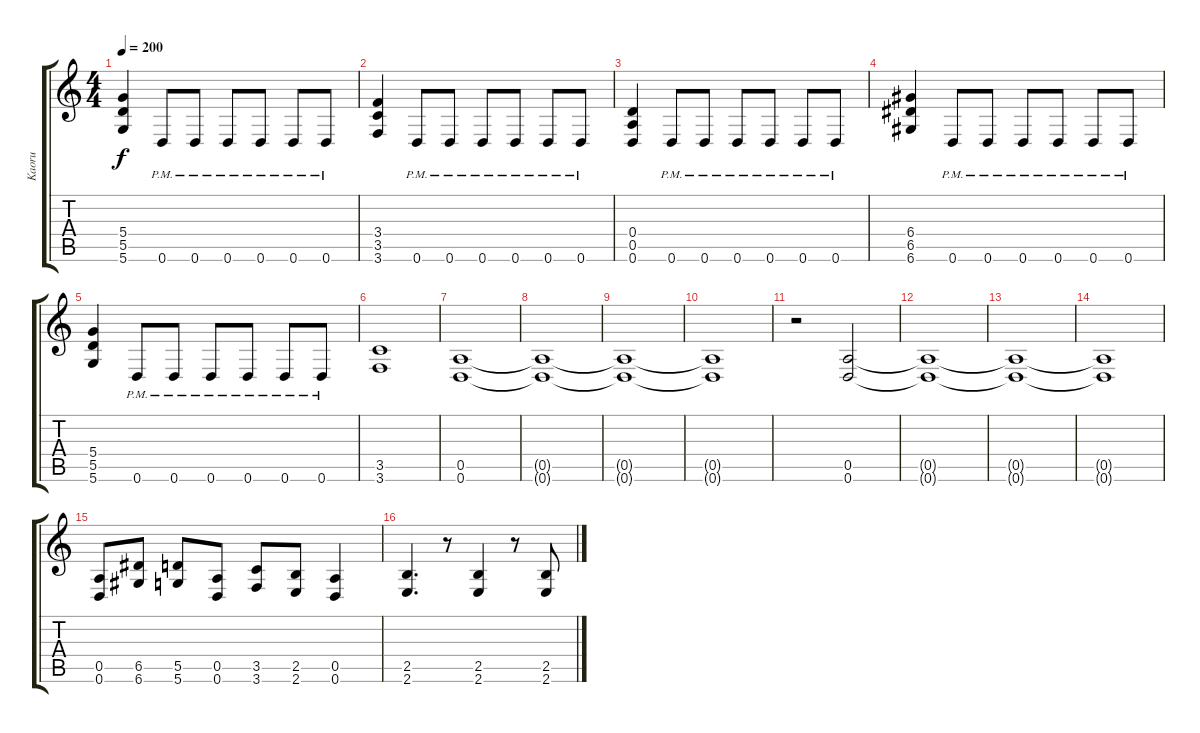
\track ("Kaoru" "Kaoru") {instrument overdrivenguitar}
\staff {score tabs}
\tuning (E4 B3 G3 D3 A2 D2) {hide}
\ts (4 4)
\tempo 200
\clef g2
\ks c
(5.4 5.5 5.6).4{dy f} 0.6{pm}.8 0.6{pm}.8 0.6{pm}.8 0.6{pm}.8 0.6{pm}.8 0.6{pm}.8 |
(3.4 3.5 3.6).4 0.6{pm}.8 0.6{pm}.8 0.6{pm}.8 0.6{pm}.8 0.6{pm}.8 0.6{pm}.8 |
(0.4 0.5 0.6).4 0.6{pm}.8 0.6{pm}.8 0.6{pm}.8 0.6{pm}.8 0.6{pm}.8 0.6{pm}.8 |
(6.4 6.5 6.6).4 0.6{pm}.8 0.6{pm}.8 0.6{pm}.8 0.6{pm}.8 0.6{pm}.8 0.6{pm}.8 |
(5.4 5.5 5.6).4 0.6{pm}.8 0.6{pm}.8 0.6{pm}.8 0.6{pm}.8 0.6{pm}.8 0.6{pm}.8 |
(3.5 3.6).1 |
(0.5 0.6).1 |
(0.5{t} 0.6{t}).1 |
(0.5{t} 0.6{t}).1 |
(0.5{t} 0.6{t}).1 |
r.2 (0.5 0.6).2 |
(0.5{t} 0.6{t}).1 |
(0.5{t} 0.6{t}).1 |
(0.5{t} 0.6{t}).1 |
(0.5 0.6).8 (6.5 6.6).8 (5.5 5.6).8 (0.5 0.6).8 (3.5 3.6).8 (2.5 2.6).8 (0.5 0.6).4 |
(2.5 2.6).4{d} r.8 (2.5 2.6).4 r.8 (2.5 2.6).8
